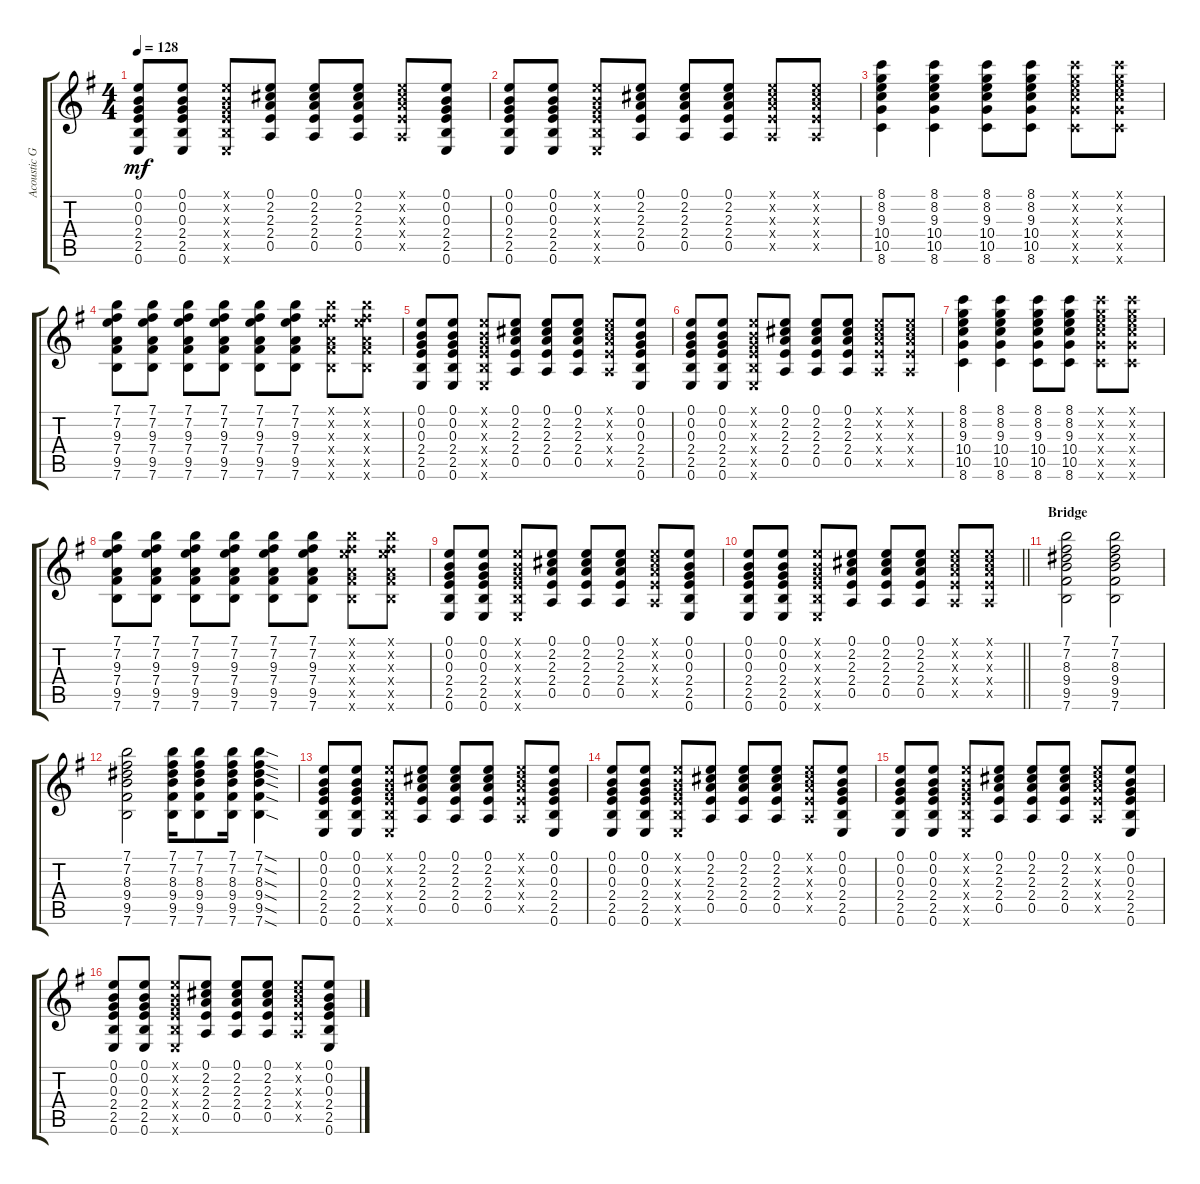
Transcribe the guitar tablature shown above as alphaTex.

\track ("Acoustic Guitar" "Acoustic G") {instrument acousticguitarsteel}
\staff {score tabs}
\tuning (E4 B3 G3 D3 A2 E2) {hide}
\ts (4 4)
\tempo 128
\clef g2
\ks g
(0.1 0.2 0.3 2.4 2.5 0.6).8{dy mf} (0.1 0.2 0.3 2.4 2.5 0.6).8 (0.1{x} 0.2{x} 0.3{x} 2.4{x} 2.5{x} 0.6{x}).8 (0.1 2.2 2.3 2.4 0.5).8 (0.1 2.2 2.3 2.4 0.5).8 (0.1 2.2 2.3 2.4 0.5).8 (0.1{x} 2.2{x} 2.3{x} 2.4{x} 0.5{x}).8 (0.1 0.2 0.3 2.4 2.5 0.6).8 |
(0.1 0.2 0.3 2.4 2.5 0.6).8 (0.1 0.2 0.3 2.4 2.5 0.6).8 (0.1{x} 0.2{x} 0.3{x} 2.4{x} 2.5{x} 0.6{x}).8 (0.1 2.2 2.3 2.4 0.5).8 (0.1 2.2 2.3 2.4 0.5).8 (0.1 2.2 2.3 2.4 0.5).8 (0.1{x} 2.2{x} 2.3{x} 2.4{x} 0.5{x}).8 (0.1{x} 2.2{x} 2.3{x} 2.4{x} 0.5{x}).8 |
(8.1 8.2 9.3 10.4 10.5 8.6).4 (8.1 8.2 9.3 10.4 10.5 8.6).4 (8.1 8.2 9.3 10.4 10.5 8.6).8 (8.1 8.2 9.3 10.4 10.5 8.6).8 (8.1{x} 8.2{x} 9.3{x} 10.4{x} 10.5{x} 8.6{x}).8 (8.1{x} 8.2{x} 9.3{x} 10.4{x} 10.5{x} 8.6{x}).8 |
(7.1 7.2 9.3 7.4 9.5 7.6).8 (7.1 7.2 9.3 7.4 9.5 7.6).8 (7.1 7.2 9.3 7.4 9.5 7.6).8 (7.1 7.2 9.3 7.4 9.5 7.6).8 (7.1 7.2 9.3 7.4 9.5 7.6).8 (7.1 7.2 9.3 7.4 9.5 7.6).8 (7.1{x} 7.2{x} 9.3{x} 7.4{x} 9.5{x} 7.6{x}).8 (7.1{x} 7.2{x} 9.3{x} 7.4{x} 9.5{x} 7.6{x}).8 |
(0.1 0.2 0.3 2.4 2.5 0.6).8 (0.1 0.2 0.3 2.4 2.5 0.6).8 (0.1{x} 0.2{x} 0.3{x} 2.4{x} 2.5{x} 0.6{x}).8 (0.1 2.2 2.3 2.4 0.5).8 (0.1 2.2 2.3 2.4 0.5).8 (0.1 2.2 2.3 2.4 0.5).8 (0.1{x} 2.2{x} 2.3{x} 2.4{x} 0.5{x}).8 (0.1 0.2 0.3 2.4 2.5 0.6).8 |
(0.1 0.2 0.3 2.4 2.5 0.6).8 (0.1 0.2 0.3 2.4 2.5 0.6).8 (0.1{x} 0.2{x} 0.3{x} 2.4{x} 2.5{x} 0.6{x}).8 (0.1 2.2 2.3 2.4 0.5).8 (0.1 2.2 2.3 2.4 0.5).8 (0.1 2.2 2.3 2.4 0.5).8 (0.1{x} 2.2{x} 2.3{x} 2.4{x} 0.5{x}).8 (0.1{x} 2.2{x} 2.3{x} 2.4{x} 0.5{x}).8 |
(8.1 8.2 9.3 10.4 10.5 8.6).4 (8.1 8.2 9.3 10.4 10.5 8.6).4 (8.1 8.2 9.3 10.4 10.5 8.6).8 (8.1 8.2 9.3 10.4 10.5 8.6).8 (8.1{x} 8.2{x} 9.3{x} 10.4{x} 10.5{x} 8.6{x}).8 (8.1{x} 8.2{x} 9.3{x} 10.4{x} 10.5{x} 8.6{x}).8 |
(7.1 7.2 9.3 7.4 9.5 7.6).8 (7.1 7.2 9.3 7.4 9.5 7.6).8 (7.1 7.2 9.3 7.4 9.5 7.6).8 (7.1 7.2 9.3 7.4 9.5 7.6).8 (7.1 7.2 9.3 7.4 9.5 7.6).8 (7.1 7.2 9.3 7.4 9.5 7.6).8 (7.1{x} 7.2{x} 9.3{x} 7.4{x} 9.5{x} 7.6{x}).8 (7.1{x} 7.2{x} 9.3{x} 7.4{x} 9.5{x} 7.6{x}).8 |
(0.1 0.2 0.3 2.4 2.5 0.6).8 (0.1 0.2 0.3 2.4 2.5 0.6).8 (0.1{x} 0.2{x} 0.3{x} 2.4{x} 2.5{x} 0.6{x}).8 (0.1 2.2 2.3 2.4 0.5).8 (0.1 2.2 2.3 2.4 0.5).8 (0.1 2.2 2.3 2.4 0.5).8 (0.1{x} 2.2{x} 2.3{x} 2.4{x} 0.5{x}).8 (0.1 0.2 0.3 2.4 2.5 0.6).8 |
\barLineRight lightlight
(0.1 0.2 0.3 2.4 2.5 0.6).8 (0.1 0.2 0.3 2.4 2.5 0.6).8 (0.1{x} 0.2{x} 0.3{x} 2.4{x} 2.5{x} 0.6{x}).8 (0.1 2.2 2.3 2.4 0.5).8 (0.1 2.2 2.3 2.4 0.5).8 (0.1 2.2 2.3 2.4 0.5).8 (0.1{x} 2.2{x} 2.3{x} 2.4{x} 0.5{x}).8 (0.1{x} 2.2{x} 2.3{x} 2.4{x} 0.5{x}).8 |
\section ("" "Bridge")
(7.1 7.2 8.3 9.4 9.5 7.6).2 (7.1 7.2 8.3 9.4 9.5 7.6).2 |
(7.1 7.2 8.3 9.4 9.5 7.6).2 (7.1 7.2 8.3 9.4 9.5 7.6).16 (7.1 7.2 8.3 9.4 9.5 7.6).8 (7.1 7.2 8.3 9.4 9.5 7.6).16 (7.1{sod} 7.2{sod} 8.3{sod} 9.4{sod} 9.5{sod} 7.6{sod}).4 |
(0.1 0.2 0.3 2.4 2.5 0.6).8 (0.1 0.2 0.3 2.4 2.5 0.6).8 (0.1{x} 0.2{x} 0.3{x} 2.4{x} 2.5{x} 0.6{x}).8 (0.1 2.2 2.3 2.4 0.5).8 (0.1 2.2 2.3 2.4 0.5).8 (0.1 2.2 2.3 2.4 0.5).8 (0.1{x} 2.2{x} 2.3{x} 2.4{x} 0.5{x}).8 (0.1 0.2 0.3 2.4 2.5 0.6).8 |
(0.1 0.2 0.3 2.4 2.5 0.6).8 (0.1 0.2 0.3 2.4 2.5 0.6).8 (0.1{x} 0.2{x} 0.3{x} 2.4{x} 2.5{x} 0.6{x}).8 (0.1 2.2 2.3 2.4 0.5).8 (0.1 2.2 2.3 2.4 0.5).8 (0.1 2.2 2.3 2.4 0.5).8 (0.1{x} 2.2{x} 2.3{x} 2.4{x} 0.5{x}).8 (0.1 0.2 0.3 2.4 2.5 0.6).8 |
(0.1 0.2 0.3 2.4 2.5 0.6).8 (0.1 0.2 0.3 2.4 2.5 0.6).8 (0.1{x} 0.2{x} 0.3{x} 2.4{x} 2.5{x} 0.6{x}).8 (0.1 2.2 2.3 2.4 0.5).8 (0.1 2.2 2.3 2.4 0.5).8 (0.1 2.2 2.3 2.4 0.5).8 (0.1{x} 2.2{x} 2.3{x} 2.4{x} 0.5{x}).8 (0.1 0.2 0.3 2.4 2.5 0.6).8 |
(0.1 0.2 0.3 2.4 2.5 0.6).8 (0.1 0.2 0.3 2.4 2.5 0.6).8 (0.1{x} 0.2{x} 0.3{x} 2.4{x} 2.5{x} 0.6{x}).8 (0.1 2.2 2.3 2.4 0.5).8 (0.1 2.2 2.3 2.4 0.5).8 (0.1 2.2 2.3 2.4 0.5).8 (0.1{x} 2.2{x} 2.3{x} 2.4{x} 0.5{x}).8 (0.1 0.2 0.3 2.4 2.5 0.6).8
